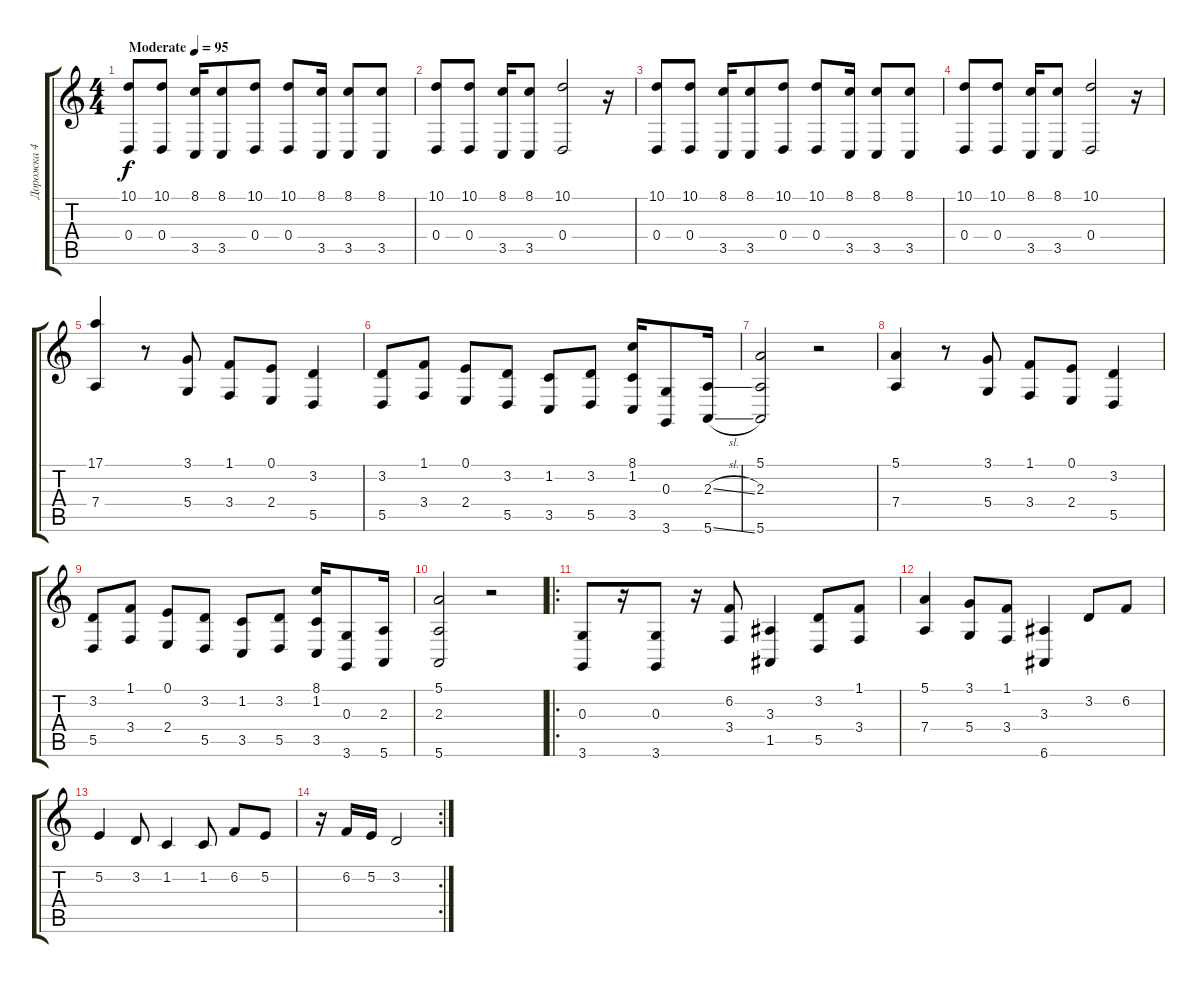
\track ("Дорожка 4" "Дорожка 4") {instrument brasssection}
\staff {score tabs}
\tuning (E4 B3 G3 D3 A2 E2) {hide}
\ts (4 4)
\tempo (95 "Moderate")
\clef g2
\ks c
(10.1 0.4).8{dy f instrument brasssection} (10.1 0.4).8 (8.1 3.5).16 (8.1 3.5).8 (10.1 0.4).8 (10.1 0.4).8 (8.1 3.5).16 (8.1 3.5).8 (8.1 3.5).8 |
(10.1 0.4).8 (10.1 0.4).8 (8.1 3.5).16 (8.1 3.5).8 (10.1 0.4).2 r.16 |
(10.1 0.4).8 (10.1 0.4).8 (8.1 3.5).16 (8.1 3.5).8 (10.1 0.4).8 (10.1 0.4).8 (8.1 3.5).16 (8.1 3.5).8 (8.1 3.5).8 |
(10.1 0.4).8 (10.1 0.4).8 (8.1 3.5).16 (8.1 3.5).8 (10.1 0.4).2 r.16 |
(17.1 7.4).4 r.8 (3.1 5.4).8 (1.1 3.4).8 (0.1 2.4).8 (3.2 5.5).4 |
(3.2 5.5).8 (1.1 3.4).8 (0.1 2.4).8 (3.2 5.5).8 (1.2 3.5).8 (3.2 5.5).8 (8.1 1.2 3.5).16 (0.3 3.6).8 (2.3{sl} 5.6{sl}).16 |
(5.1 2.3 5.6).2 r.2 |
(5.1 7.4).4 r.8 (3.1 5.4).8 (1.1 3.4).8 (0.1 2.4).8 (3.2 5.5).4 |
(3.2 5.5).8 (1.1 3.4).8 (0.1 2.4).8 (3.2 5.5).8 (1.2 3.5).8 (3.2 5.5).8 (8.1 1.2 3.5).16 (0.3 3.6).8 (2.3 5.6).16 |
(5.1 2.3 5.6).2 r.2 |
\ro
(0.3 3.6).8 r.16 (0.3 3.6).8 r.16 (6.2 3.4).8 (3.3 1.5).4 (3.2 5.5).8 (1.1 3.4).8 |
(5.1 7.4).4 (3.1 5.4).8 (1.1 3.4).8 (3.3 6.6).4 3.2.8 6.2.8 |
5.2.4 3.2.8 1.2.4 1.2.8 6.2.8 5.2.8 |
\rc 2
r.16 6.2.16 5.2.16 3.2.2
